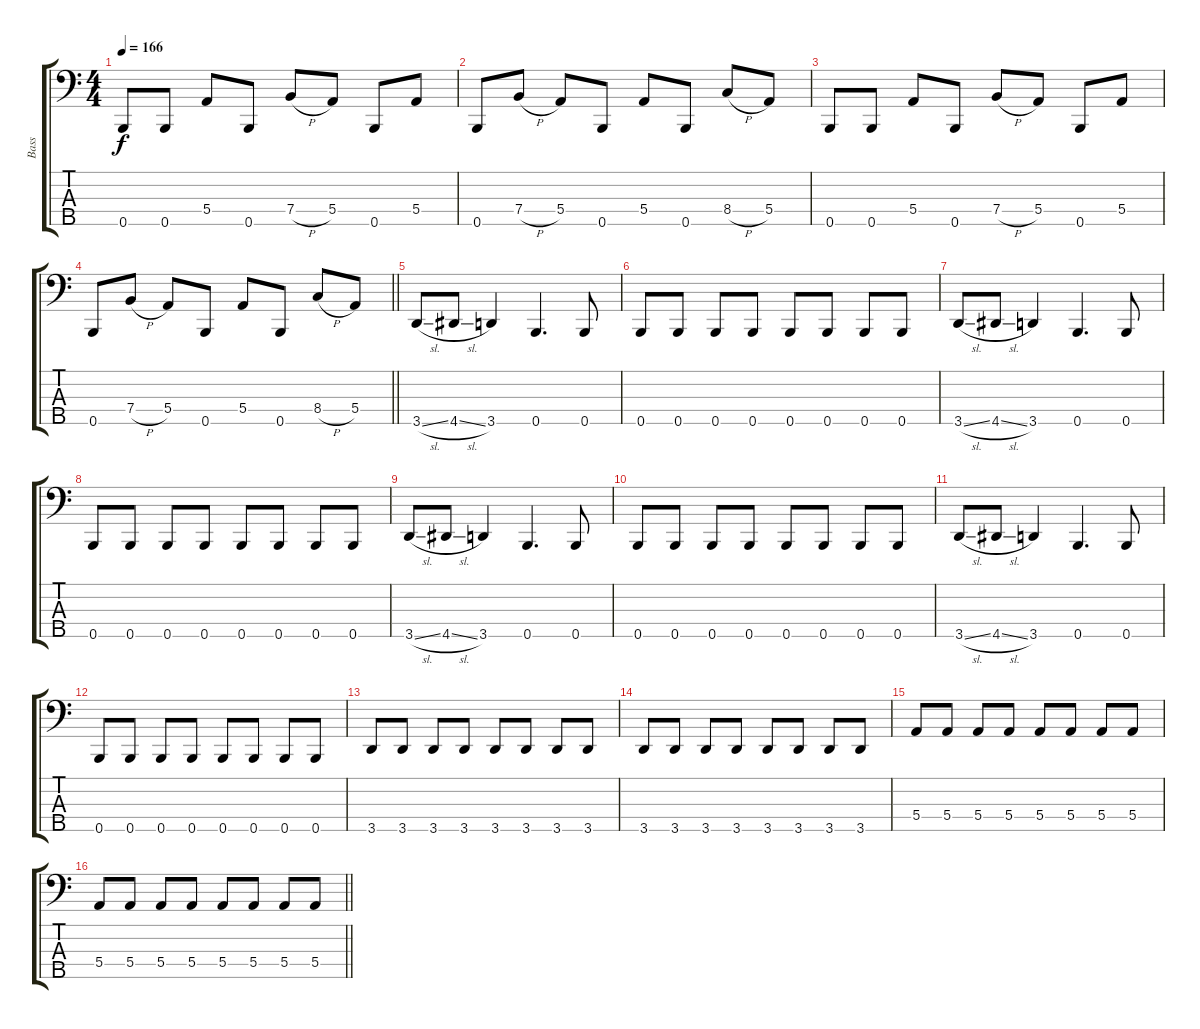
\track ("Bass" "Bass") {instrument electricbassfinger}
\staff {score tabs}
\tuning (G2 D2 A1 E1 B0) {hide}
\ts (4 4)
\tempo 166
\clef f4
\ks c
0.5.8{dy f} 0.5.8 5.4.8 0.5.8 7.4{h}.8 5.4.8 0.5.8 5.4.8 |
0.5.8 7.4{h}.8 5.4.8 0.5.8 5.4.8 0.5.8 8.4{h}.8 5.4.8 |
0.5.8 0.5.8 5.4.8 0.5.8 7.4{h}.8 5.4.8 0.5.8 5.4.8 |
\barLineRight lightlight
0.5.8 7.4{h}.8 5.4.8 0.5.8 5.4.8 0.5.8 8.4{h}.8 5.4.8 |
3.5{sl}.8 4.5{sl}.8 3.5.4 0.5.4{d} 0.5.8 |
0.5.8 0.5.8 0.5.8 0.5.8 0.5.8 0.5.8 0.5.8 0.5.8 |
3.5{sl}.8 4.5{sl}.8 3.5.4 0.5.4{d} 0.5.8 |
0.5.8 0.5.8 0.5.8 0.5.8 0.5.8 0.5.8 0.5.8 0.5.8 |
3.5{sl}.8 4.5{sl}.8 3.5.4 0.5.4{d} 0.5.8 |
0.5.8 0.5.8 0.5.8 0.5.8 0.5.8 0.5.8 0.5.8 0.5.8 |
3.5{sl}.8 4.5{sl}.8 3.5.4 0.5.4{d} 0.5.8 |
0.5.8 0.5.8 0.5.8 0.5.8 0.5.8 0.5.8 0.5.8 0.5.8 |
3.5.8 3.5.8 3.5.8 3.5.8 3.5.8 3.5.8 3.5.8 3.5.8 |
3.5.8 3.5.8 3.5.8 3.5.8 3.5.8 3.5.8 3.5.8 3.5.8 |
5.4.8 5.4.8 5.4.8 5.4.8 5.4.8 5.4.8 5.4.8 5.4.8 |
\barLineRight lightlight
5.4.8 5.4.8 5.4.8 5.4.8 5.4.8 5.4.8 5.4.8 5.4.8
